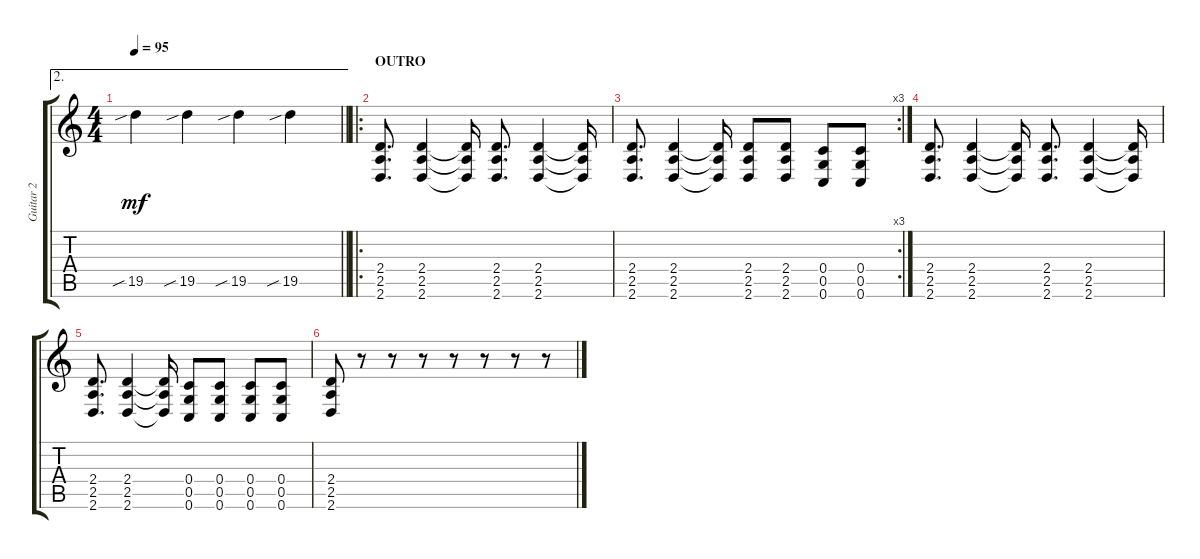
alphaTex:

\track ("Guitar 2" "Guitar 2") {instrument distortionguitar}
\staff {score tabs}
\tuning (D4 A3 F3 C3 G2 C2) {hide}
\ae 2
\ts (4 4)
\tempo 95
\clef g2
\barLineRight lightlight
\ks c
19.5{sib}.4{dy mf} 19.5{sib}.4 19.5{sib}.4 19.5{sib}.4 |
\ro
\section ("" "OUTRO")
(2.4 2.5 2.6).8{d} (2.4 2.5 2.6).4 (2.4{t} 2.5{t} 2.6{t}).16 (2.4 2.5 2.6).8{d} (2.4 2.5 2.6).4 (2.4{t} 2.5{t} 2.6{t}).16 |
\rc 3
(2.4 2.5 2.6).8{d} (2.4 2.5 2.6).4 (2.4{t} 2.5{t} 2.6{t}).16 (2.4 2.5 2.6).8 (2.4 2.5 2.6).8 (0.4 0.5 0.6).8 (0.4 0.5 0.6).8 |
(2.4 2.5 2.6).8{d} (2.4 2.5 2.6).4 (2.4{t} 2.5{t} 2.6{t}).16 (2.4 2.5 2.6).8{d} (2.4 2.5 2.6).4 (2.4{t} 2.5{t} 2.6{t}).16 |
(2.4 2.5 2.6).8{d} (2.4 2.5 2.6).4 (2.4{t} 2.5{t} 2.6{t}).16 (0.4 0.5 0.6).8 (0.4 0.5 0.6).8 (0.4 0.5 0.6).8 (0.4 0.5 0.6).8 |
(2.4 2.5 2.6).8 r.8 r.8 r.8 r.8 r.8 r.8 r.8
